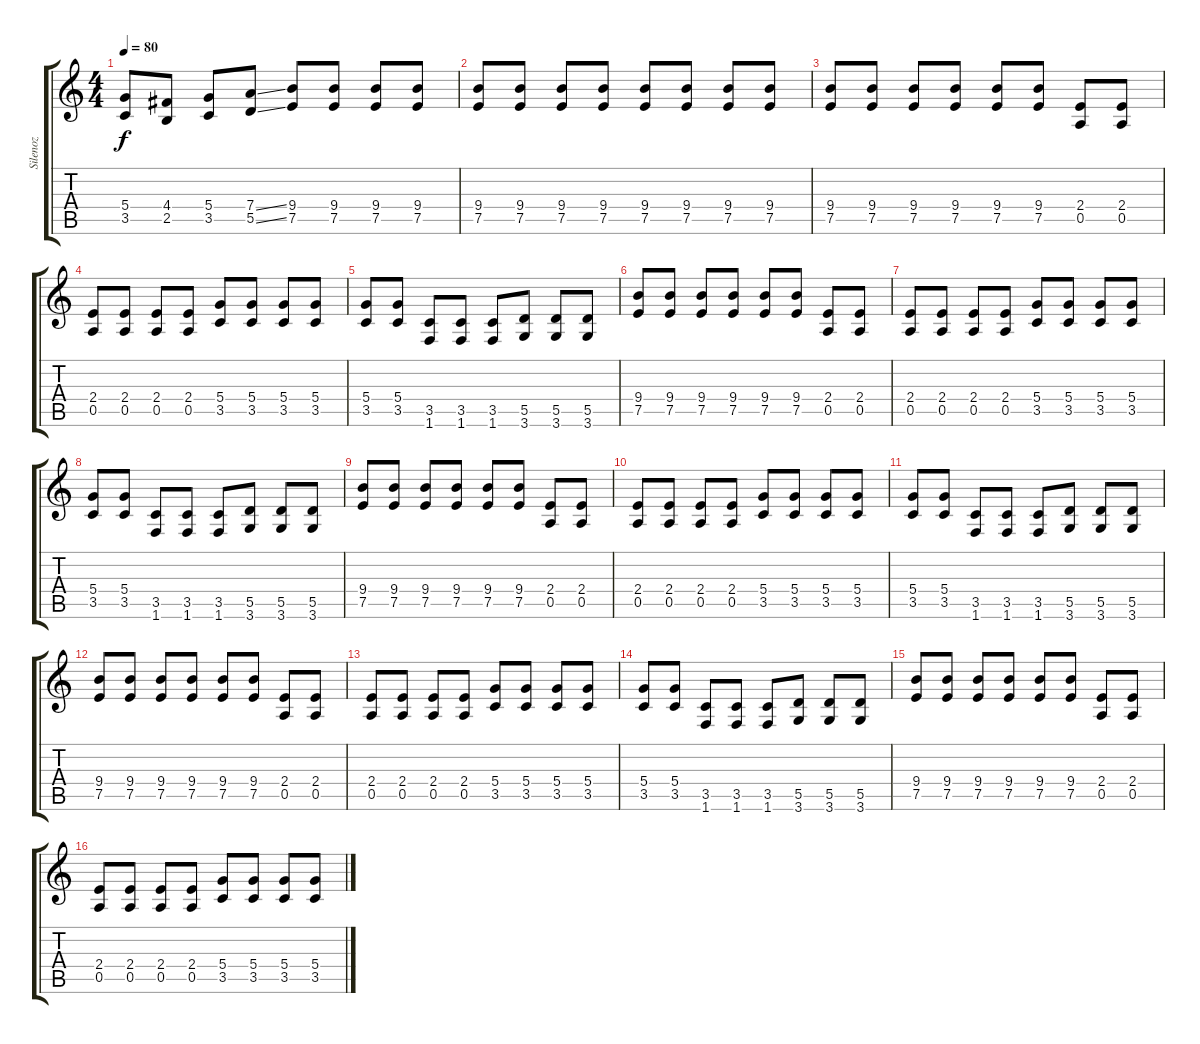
\track ("Silenoz" "Silenoz") {instrument overdrivenguitar}
\staff {score tabs}
\tuning (E4 B3 G3 D3 A2 E2) {hide}
\ts (4 4)
\tempo 80
\clef g2
\ks c
(5.4 3.5).8{dy f} (4.4 2.5).8 (5.4 3.5).8 (7.4{ss} 5.5{ss}).8 (9.4 7.5).8 (9.4 7.5).8 (9.4 7.5).8 (9.4 7.5).8 |
(9.4 7.5).8 (9.4 7.5).8 (9.4 7.5).8 (9.4 7.5).8 (9.4 7.5).8 (9.4 7.5).8 (9.4 7.5).8 (9.4 7.5).8 |
(9.4 7.5).8 (9.4 7.5).8 (9.4 7.5).8 (9.4 7.5).8 (9.4 7.5).8 (9.4 7.5).8 (2.4 0.5).8 (2.4 0.5).8 |
(2.4 0.5).8 (2.4 0.5).8 (2.4 0.5).8 (2.4 0.5).8 (5.4 3.5).8 (5.4 3.5).8 (5.4 3.5).8 (5.4 3.5).8 |
(5.4 3.5).8 (5.4 3.5).8 (3.5 1.6).8 (3.5 1.6).8 (3.5 1.6).8 (5.5 3.6).8 (5.5 3.6).8 (5.5 3.6).8 |
(9.4 7.5).8 (9.4 7.5).8 (9.4 7.5).8 (9.4 7.5).8 (9.4 7.5).8 (9.4 7.5).8 (2.4 0.5).8 (2.4 0.5).8 |
(2.4 0.5).8 (2.4 0.5).8 (2.4 0.5).8 (2.4 0.5).8 (5.4 3.5).8 (5.4 3.5).8 (5.4 3.5).8 (5.4 3.5).8 |
(5.4 3.5).8 (5.4 3.5).8 (3.5 1.6).8 (3.5 1.6).8 (3.5 1.6).8 (5.5 3.6).8 (5.5 3.6).8 (5.5 3.6).8 |
(9.4 7.5).8 (9.4 7.5).8 (9.4 7.5).8 (9.4 7.5).8 (9.4 7.5).8 (9.4 7.5).8 (2.4 0.5).8 (2.4 0.5).8 |
(2.4 0.5).8 (2.4 0.5).8 (2.4 0.5).8 (2.4 0.5).8 (5.4 3.5).8 (5.4 3.5).8 (5.4 3.5).8 (5.4 3.5).8 |
(5.4 3.5).8 (5.4 3.5).8 (3.5 1.6).8 (3.5 1.6).8 (3.5 1.6).8 (5.5 3.6).8 (5.5 3.6).8 (5.5 3.6).8 |
(9.4 7.5).8 (9.4 7.5).8 (9.4 7.5).8 (9.4 7.5).8 (9.4 7.5).8 (9.4 7.5).8 (2.4 0.5).8 (2.4 0.5).8 |
(2.4 0.5).8 (2.4 0.5).8 (2.4 0.5).8 (2.4 0.5).8 (5.4 3.5).8 (5.4 3.5).8 (5.4 3.5).8 (5.4 3.5).8 |
(5.4 3.5).8 (5.4 3.5).8 (3.5 1.6).8 (3.5 1.6).8 (3.5 1.6).8 (5.5 3.6).8 (5.5 3.6).8 (5.5 3.6).8 |
(9.4 7.5).8 (9.4 7.5).8 (9.4 7.5).8 (9.4 7.5).8 (9.4 7.5).8 (9.4 7.5).8 (2.4 0.5).8 (2.4 0.5).8 |
(2.4 0.5).8 (2.4 0.5).8 (2.4 0.5).8 (2.4 0.5).8 (5.4 3.5).8 (5.4 3.5).8 (5.4 3.5).8 (5.4 3.5).8
